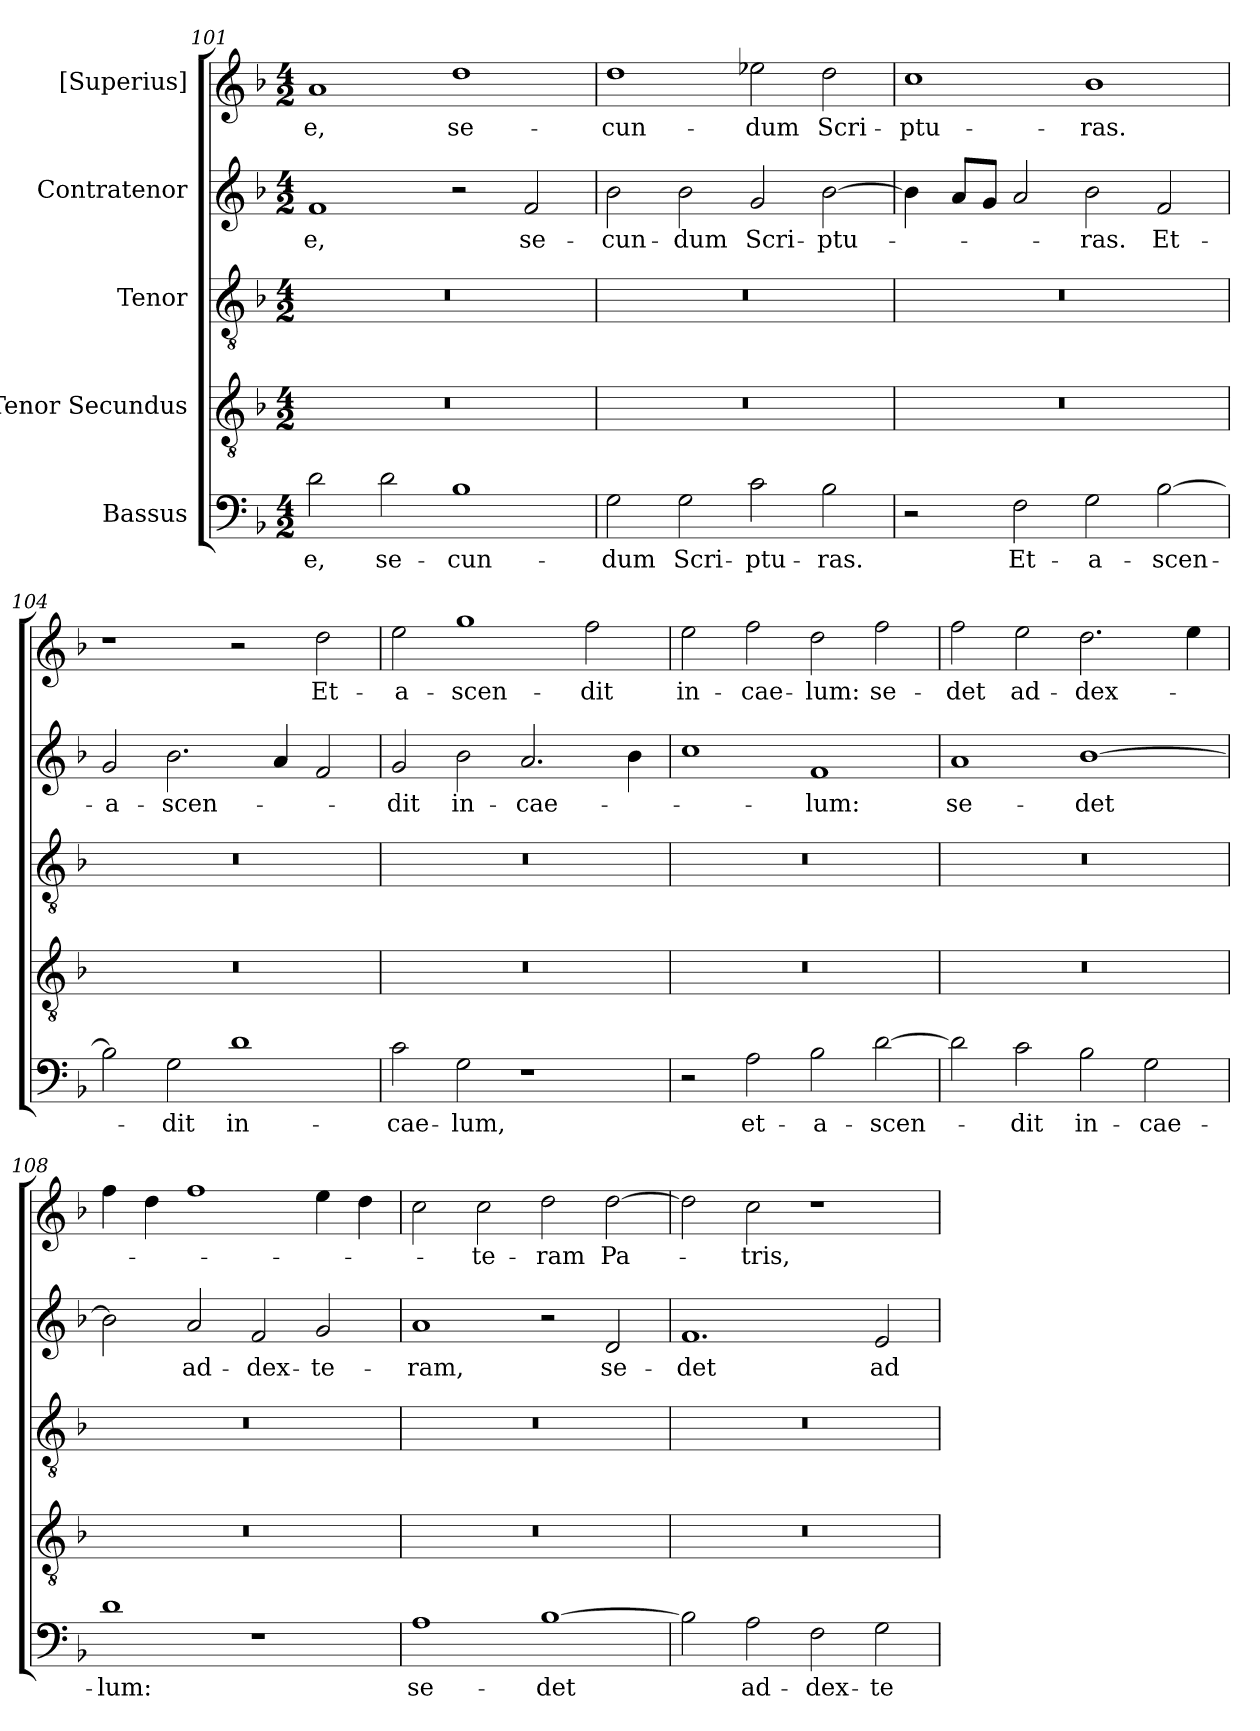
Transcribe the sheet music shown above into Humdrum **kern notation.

**kern	**text	**kern	**kern	**kern	**text	**kern	**text
*part5	*part5	*part4	*part3	*part2	*part2	*part1	*part1
*staff5	*staff5	*staff4	*staff3	*staff2	*staff2	*staff1	*staff1
*I"Bassus	*	*I"Tenor Secundus	*I"Tenor	*I"Contratenor	*	*I"[Superius]	*
*clefF4	*	*clefGv2	*clefGv2	*clefG2	*	*clefG2	*
*k[b-]	*	*k[b-]	*k[b-]	*k[b-]	*	*k[b-]	*
*M4/2	*	*M4/2	*M4/2	*M4/2	*	*M4/2	*
=101	=101	=101	=101	=101	=101	=101	=101
2d\	-e,	0r	0r	1f/	-e,	1a/	-e,
2d\	se-	.	.	.	.	.	.
1B-\	-cun-	.	.	2r	.	1dd\	se-
.	.	.	.	2f/	se-	.	.
=102	=102	=102	=102	=102	=102	=102	=102
2G\	-dum	0r	0r	2b-\	-cun-	1dd\	-cun-
2G\	Scri-	.	.	2b-\	-dum	.	.
2c\	-ptu-	.	.	2g/	Scri-	2ee-X\	-dum
2B-\	-ras.	.	.	[2b-\	-ptu-	2dd\	Scri-
=103	=103	=103	=103	=103	=103	=103	=103
2r	.	0r	0r	4b-\]	.	1cc\	-ptu-
.	.	.	.	8a/L	.	.	.
.	.	.	.	8g/J	.	.	.
2F\	Et-	.	.	2a/	.	.	.
2G\	a-	.	.	2b-\	-ras.	1b-\	-ras.
[2B-\	-scen-	.	.	2f/	Et-	.	.
=104	=104	=104	=104	=104	=104	=104	=104
2B-\]	.	0r	0r	2g/	a-	1r	.
2G\	-dit	.	.	2.b-\	-scen-	.	.
1d\	in-	.	.	.	.	2r	.
.	.	.	.	4a/	.	.	.
.	.	.	.	2f/	.	2dd\	Et-
=105	=105	=105	=105	=105	=105	=105	=105
2c\	cae-	0r	0r	2g/	-dit	2ee\	a-
2G\	-lum,	.	.	2b-\	in-	1gg\	-scen-
1r	.	.	.	2.a/	cae-	.	.
.	.	.	.	.	.	2ff\	-dit
.	.	.	.	4b-\	.	.	.
=106	=106	=106	=106	=106	=106	=106	=106
2r	.	0r	0r	1cc\	.	2ee\	in-
2A\	et-	.	.	.	.	2ff\	cae-
2B-\	a-	.	.	1f/	-lum:	2dd\	-lum:
[2d\	-scen-	.	.	.	.	2ff\	se-
=107	=107	=107	=107	=107	=107	=107	=107
2d\]	.	0r	0r	1a/	se-	2ff\	-det
2c\	-dit	.	.	.	.	2ee\	ad-
2B-\	in-	.	.	[1b-\	-det	2.dd\	dex-
2G\	cae-	.	.	.	.	.	.
.	.	.	.	.	.	4ee\	.
=108	=108	=108	=108	=108	=108	=108	=108
1d\	-lum:	0r	0r	2b-\]	.	4ff\	.
.	.	.	.	.	.	4dd\	.
.	.	.	.	2a/	ad-	1ff\	.
1r	.	.	.	2f/	dex-	.	.
.	.	.	.	2g/	-te-	4ee\	.
.	.	.	.	.	.	4dd\	.
=109	=109	=109	=109	=109	=109	=109	=109
1A\	se-	0r	0r	1a/	-ram,	2cc\	.
.	.	.	.	.	.	2cc\	-te-
[1B-\	-det	.	.	2r	.	2dd\	-ram
.	.	.	.	2d/	se-	[2dd\	Pa-
=110	=110	=110	=110	=110	=110	=110	=110
2B-\]	.	0r	0r	1.f/	-det	2dd\]	.
2A\	ad-	.	.	.	.	2cc\	-tris,
2F\	dex-	.	.	.	.	1r	.
2G\	-te-	.	.	2e/	ad-	.	.
=	=	=	=	=	=	=	=
*-	*-	*-	*-	*-	*-	*-	*-
